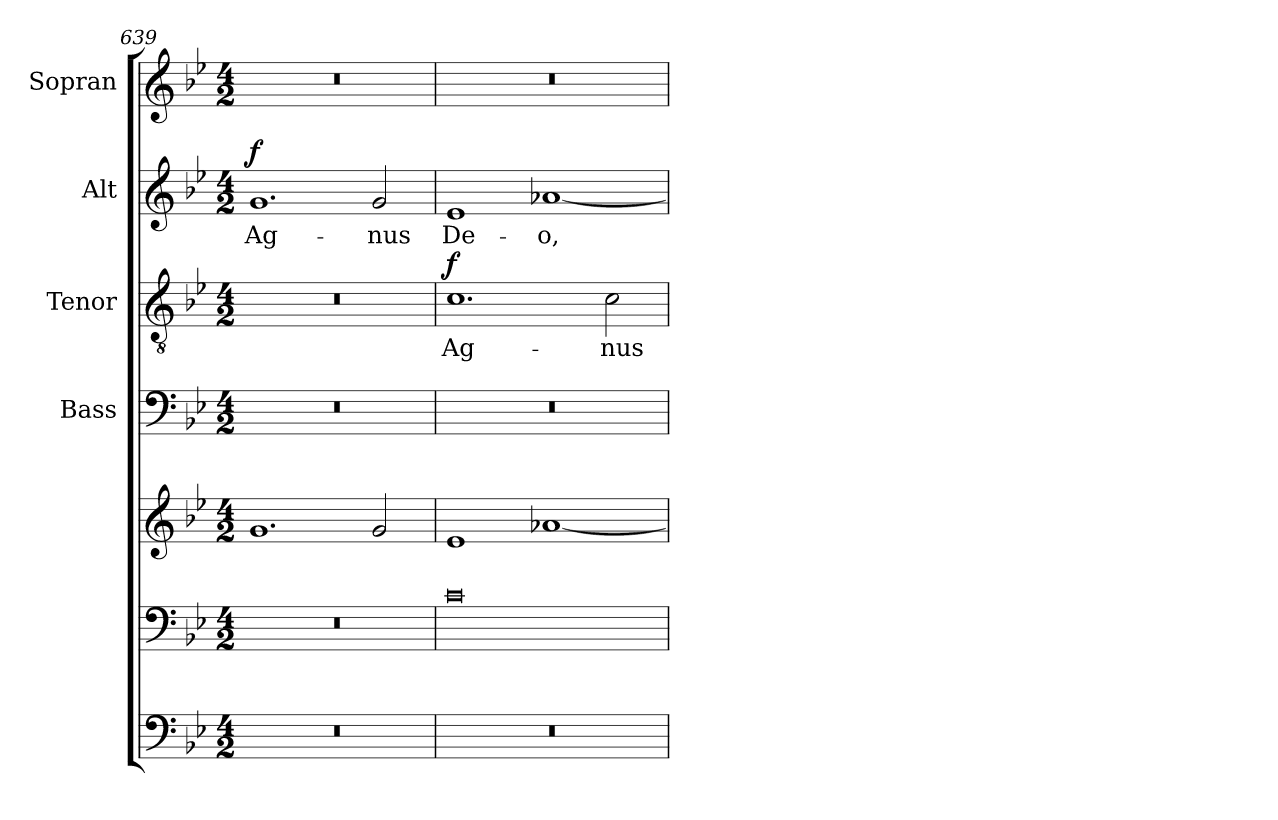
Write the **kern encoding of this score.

**kern	**kern	**kern	**kern	**kern	**text	**dynam	**kern	**text	**dynam	**kern
*part6	*part5	*part5	*part4	*part3	*part3	*part3	*part2	*part2	*part2	*part1
*staff7	*staff6	*staff5	*staff4	*staff3	*staff3	*staff3	*staff2	*staff2	*staff2	*staff1
*	*	*	*I"Bass	*I"Tenor	*	*	*I"Alt	*	*	*I"Sopran
*	*	*	*I'B.	*I'T.	*	*	*I'A.	*	*	*I'S.
*clefF4	*clefF4	*clefG2	*clefF4	*clefGv2	*	*	*clefG2	*	*	*clefG2
*k[b-e-]	*k[b-e-]	*k[b-e-]	*k[b-e-]	*k[b-e-]	*	*	*k[b-e-]	*	*	*k[b-e-]
*B-:	*B-:	*B-:	*B-:	*B-:	*	*	*B-:	*	*	*B-:
*M4/2	*M4/2	*M4/2	*M4/2	*M4/2	*	*	*M4/2	*	*	*M4/2
=639	=639	=639	=639	=639	=639	=639	=639	=639	=639	=639
!	!	!	!	!	!	!	!	!LO:LY:b	!LO:DY:a	!
0r	0r	1.g	0r	0r	.	.	1.g	Ag-	f	0r
!	!	!	!	!	!	!	!	!LO:LY:b	!	!
.	.	2g/	.	.	.	.	2g/	-nus	.	.
=640	=640	=640	=640	=640	=640	=640	=640	=640	=640	=640
!	!	!	!	!	!LO:LY:b	!LO:DY:a	!	!LO:LY:b	!	!
0r	0c	1e-	0r	1.c	Ag-	f	1e-	De-	.	0r
!	!	!	!	!	!	!	!	!LO:LY:b	!	!
.	.	[1a-X	.	.	.	.	[1a-X	-o,	.	.
!	!	!	!	!	!LO:LY:b	!	!	!	!	!
.	.	.	.	2c\	-nus	.	.	.	.	.
=	=	=	=	=	=	=	=	=	=	=
*-	*-	*-	*-	*-	*-	*-	*-	*-	*-	*-
